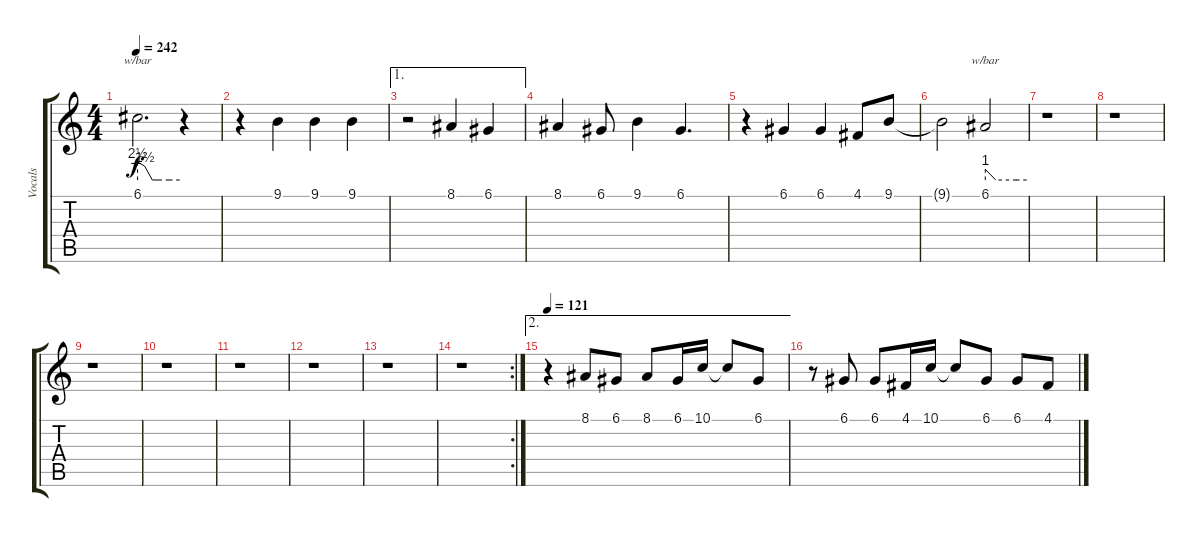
\track ("Vocals" "Vocals") {instrument lead2sawtooth}
\staff {score tabs}
\tuning (D4 A3 F3 C3 G2 D2) {hide}
\ts (4 4)
\tempo 242
\clef g2
\ks c
6.1.2{d tbe (custom default 0 10 10 6 21 0 30 0 45 0 60 0) dy f} r.4 |
r.4 9.1.4 9.1.4 9.1.4 |
\ae 1
r.2 8.1.4 6.1.4 |
8.1.4 6.1.8 9.1.4 6.1.4{d} |
r.4 6.1.4 6.1.4 4.1.8 9.1.8 |
9.1{t}.2 6.1.2{tbe (custom default 0 4 15 0 45 0 60 0)} |
r.1 |
r.1 |
r.1 |
r.1 |
r.1 |
r.1 |
r.1 |
\rc 2
r.1 |
\ae 2
\tempo 121
r.4 8.1.8 6.1.8 8.1.8 6.1.16 10.1.16 10.1{t}.8 6.1.8 |
r.8 6.1.8 6.1.8 4.1.16 10.1.16 10.1{t}.8 6.1.8 6.1.8 4.1.8
